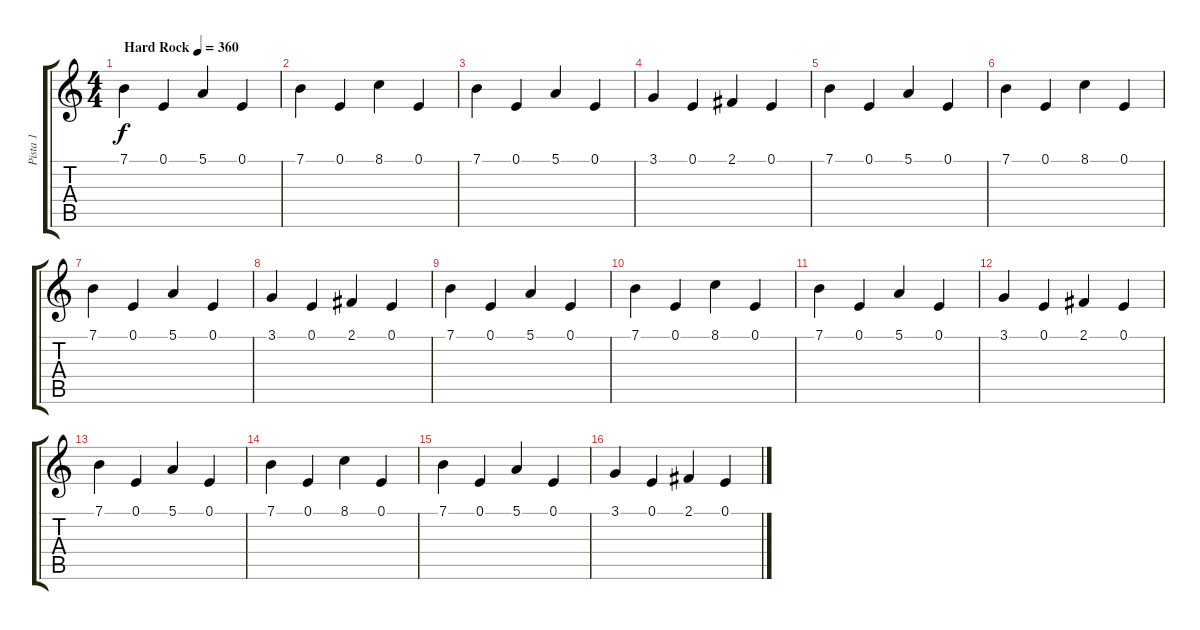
\track ("Pista 1" "Pista 1") {instrument stringensemble1}
\staff {score tabs}
\tuning (E4 B3 G3 D3 A2 E2) {hide}
\ts (4 4)
\tempo (360 "Hard Rock")
\clef g2
\ks c
7.1.4{dy f instrument stringensemble1} 0.1.4 5.1.4 0.1.4 |
7.1.4 0.1.4 8.1.4 0.1.4 |
7.1.4 0.1.4 5.1.4 0.1.4 |
3.1.4 0.1.4 2.1.4 0.1.4 |
7.1.4 0.1.4 5.1.4 0.1.4 |
7.1.4 0.1.4 8.1.4 0.1.4 |
7.1.4 0.1.4 5.1.4 0.1.4 |
3.1.4 0.1.4 2.1.4 0.1.4 |
7.1.4 0.1.4 5.1.4 0.1.4 |
7.1.4 0.1.4 8.1.4 0.1.4 |
7.1.4 0.1.4 5.1.4 0.1.4 |
3.1.4 0.1.4 2.1.4 0.1.4 |
7.1.4 0.1.4 5.1.4 0.1.4 |
7.1.4 0.1.4 8.1.4 0.1.4 |
7.1.4 0.1.4 5.1.4 0.1.4 |
3.1.4 0.1.4 2.1.4 0.1.4
